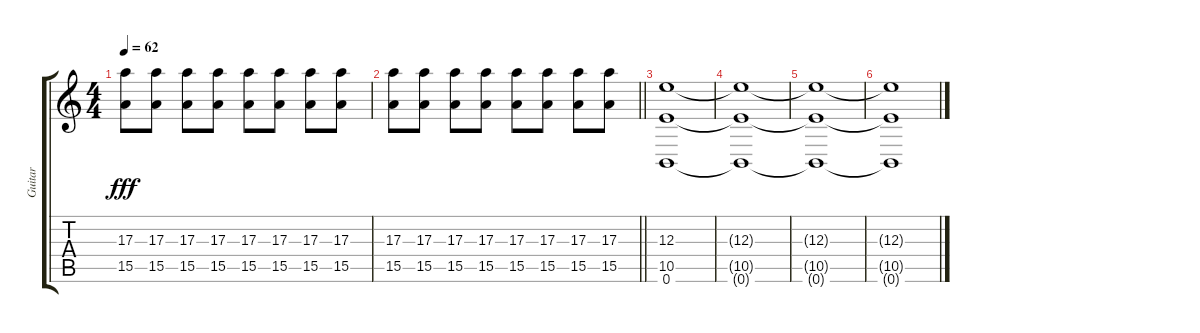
\track ("Guitar" "Guitar") {instrument distortionguitar}
\staff {score tabs}
\tuning (Db4 Ab3 E3 B2 Gb2 B1) {hide}
\ts (4 4)
\tempo 62
\clef g2
\ks c
(17.3 15.5).8{dy fff} (17.3 15.5).8 (17.3 15.5).8 (17.3 15.5).8 (17.3 15.5).8 (17.3 15.5).8 (17.3 15.5).8 (17.3 15.5).8 |
\barLineRight lightlight
(17.3 15.5).8 (17.3 15.5).8 (17.3 15.5).8 (17.3 15.5).8 (17.3 15.5).8 (17.3 15.5).8 (17.3 15.5).8 (17.3 15.5).8 |
\section ("" "")
(12.3 10.5 0.6).1 |
(12.3{t} 10.5{t} 0.6{t}).1 |
(12.3{t} 10.5{t} 0.6{t}).1 |
(12.3{t} 10.5{t} 0.6{t}).1
